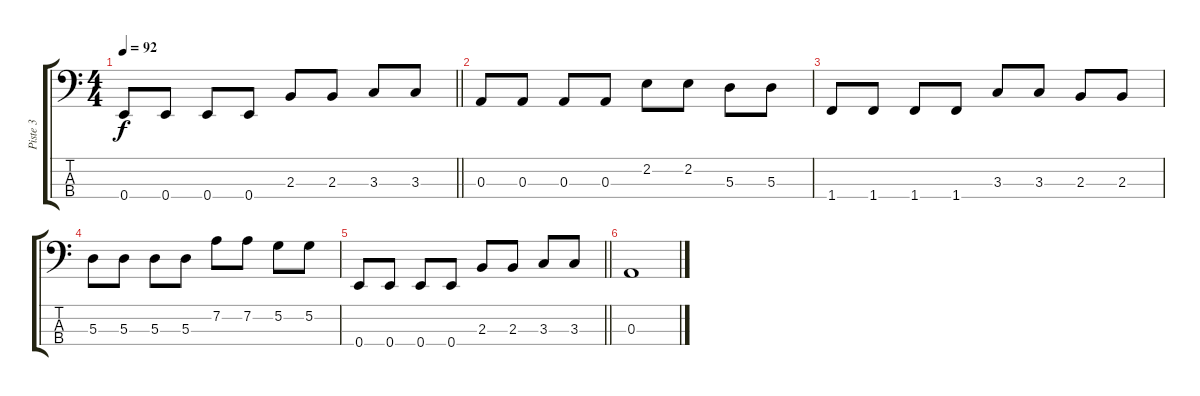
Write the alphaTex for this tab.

\track ("Piste 3" "Piste 3") {instrument electricbassfinger}
\staff {score tabs}
\tuning (G2 D2 A1 E1) {hide}
\ts (4 4)
\tempo 92
\clef f4
\barLineRight lightlight
\ks c
0.4.8{dy f} 0.4.8 0.4.8 0.4.8 2.3.8 2.3.8 3.3.8 3.3.8 |
0.3.8 0.3.8 0.3.8 0.3.8 2.2.8 2.2.8 5.3.8 5.3.8 |
1.4.8 1.4.8 1.4.8 1.4.8 3.3.8 3.3.8 2.3.8 2.3.8 |
5.3.8 5.3.8 5.3.8 5.3.8 7.2.8 7.2.8 5.2.8 5.2.8 |
\barLineRight lightlight
0.4.8 0.4.8 0.4.8 0.4.8 2.3.8 2.3.8 3.3.8 3.3.8 |
0.3.1
